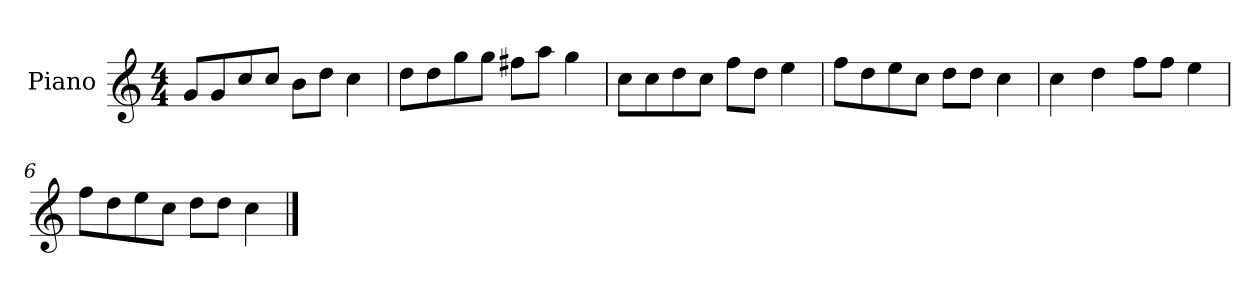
**kern
*part1
*staff1
*I"Piano
*I'P-no
*clefG2
*k[]
*M4/4
*MM90
=1
8g/L
8g/
8cc/
8cc/J
8b\L
8dd\J
4cc\
=2
8dd\L
8dd\
8gg\
8gg\J
8ff#X\L
8aa\J
4gg\
=3
8cc\L
8cc\
8dd\
8cc\J
8ff\L
8dd\J
4ee\
=4
8ff\L
8dd\
8ee\
8cc\J
8dd\L
8dd\J
4cc\
=5
4cc\
4dd\
8ff\L
8ff\J
4ee\
!!LO:LB:g=z
=6
8ff\L
8dd\
8ee\
8cc\J
8dd\L
8dd\J
4cc\
==
*-
